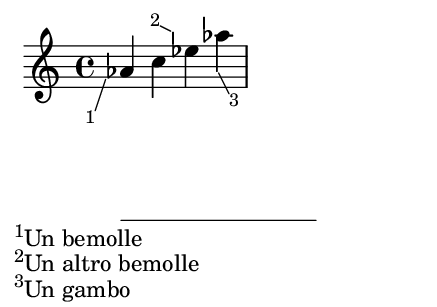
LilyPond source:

%% Generated by lilypond-book
%% Options: [exampleindent=10.16\mm,indent=0\mm,line-width=160\mm,paper-height=845.047\pt,paper-width=597.508\pt,papersize="a8landscape",quote]
\include "lilypond-book-preamble.ly"


% ****************************************************************
% Start cut-&-pastable-section
% ****************************************************************

#(ly:set-option 'eps-box-padding 3.000000)



\paper {
  #(set-paper-size "a8landscape")
  indent = 0\mm
}

\layout {
  
}




% ****************************************************************
% ly snippet:
% ****************************************************************
\sourcefileline 1442
\book {
  \header { tagline = ##f }
  \relative c'' {
    \footnote #'(-1 . -3) "Un bemolle" Accidental
    aes4 c
    \footnote #'(-1 . 0.5) "Un altro bemolle" Accidental
    ees
    \footnote #'(1 . -2) "Un gambo" Stem
    aes
  }
}


% ****************************************************************
% end ly snippet
% ****************************************************************
